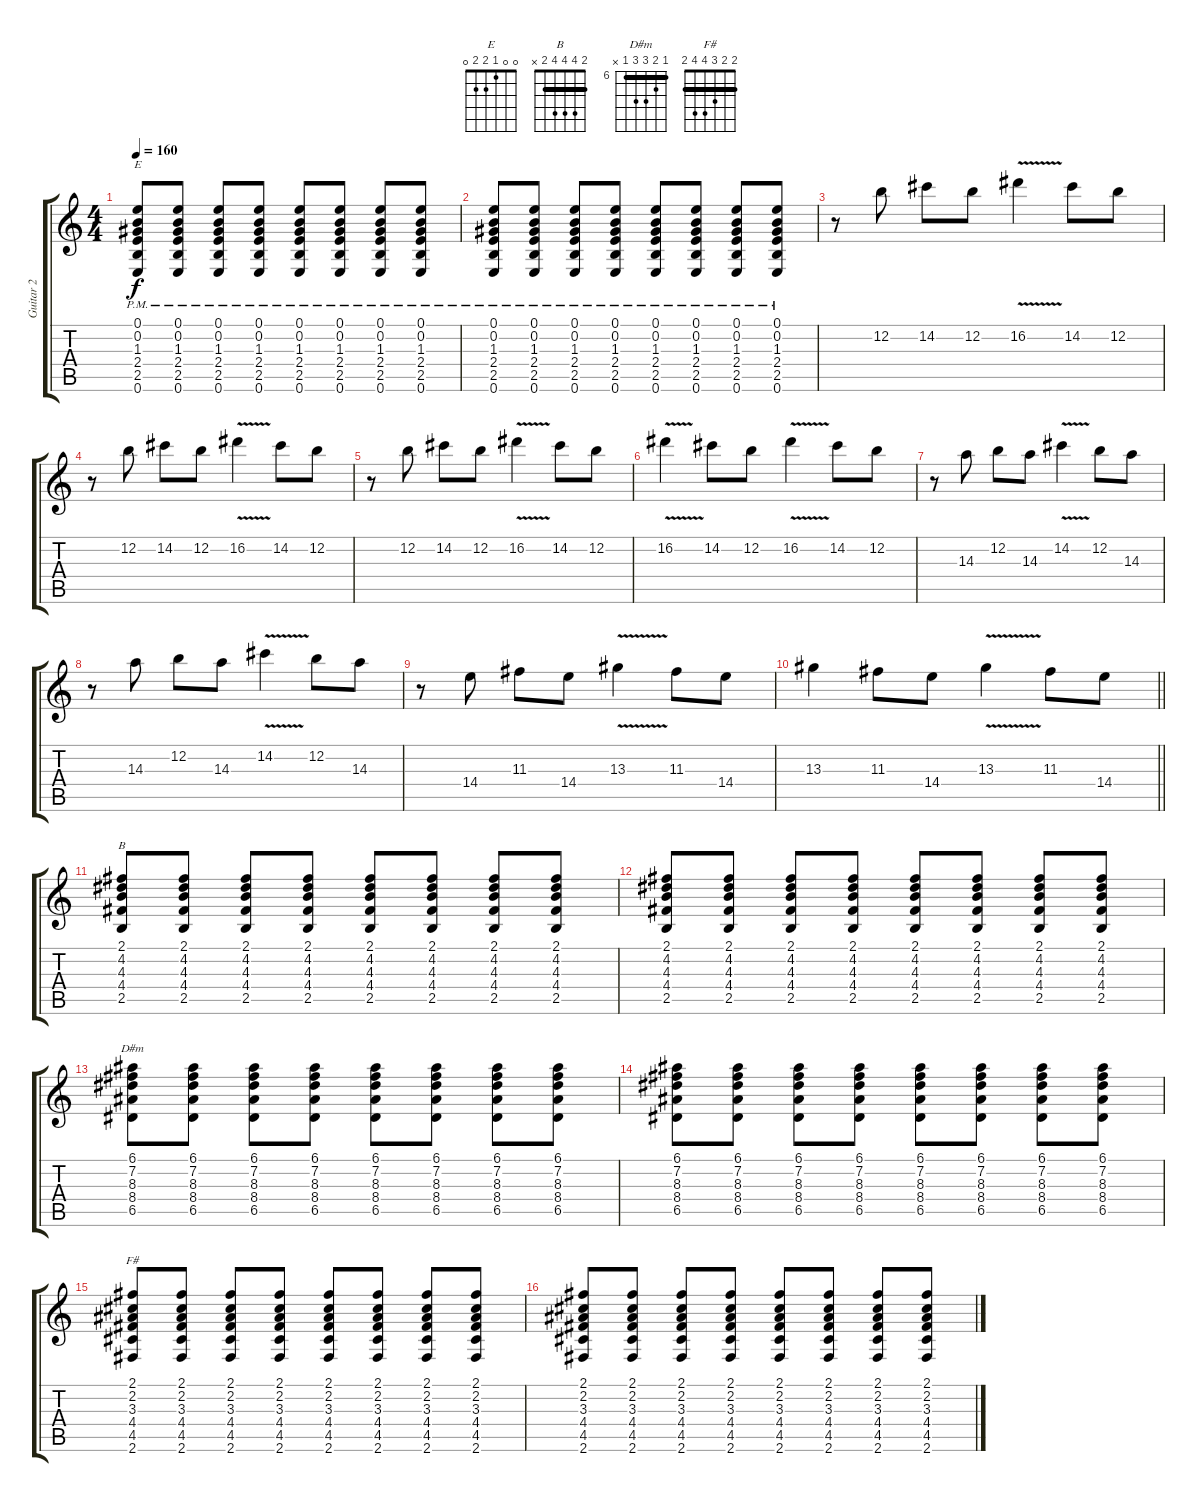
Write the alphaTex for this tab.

\track ("Guitar 2" "Guitar 2") {instrument overdrivenguitar}
\staff {score tabs}
\tuning (E4 B3 G3 D3 A2 E2) {hide}
\chord ("E" 0 0 1 2 2 0)
\chord ("B" 2 4 4 4 2 x) {barre 2}
\chord ("D#m" 6 7 8 8 6 x) {firstfret 6 barre 6}
\chord ("F#" 2 2 3 4 4 2) {barre 2}
\ts (4 4)
\tempo 160
\clef g2
\ks c
(0.1{pm} 0.2{pm} 1.3{pm} 2.4{pm} 2.5{pm} 0.6{pm}).8{ch "E" dy f} (0.1{pm} 0.2{pm} 1.3{pm} 2.4{pm} 2.5{pm} 0.6{pm}).8 (0.1{pm} 0.2{pm} 1.3{pm} 2.4{pm} 2.5{pm} 0.6{pm}).8 (0.1{pm} 0.2{pm} 1.3{pm} 2.4{pm} 2.5{pm} 0.6{pm}).8 (0.1{pm} 0.2{pm} 1.3{pm} 2.4{pm} 2.5{pm} 0.6{pm}).8 (0.1{pm} 0.2{pm} 1.3{pm} 2.4{pm} 2.5{pm} 0.6{pm}).8 (0.1{pm} 0.2{pm} 1.3{pm} 2.4{pm} 2.5{pm} 0.6{pm}).8 (0.1{pm} 0.2{pm} 1.3{pm} 2.4{pm} 2.5{pm} 0.6{pm}).8 |
(0.1{pm} 0.2{pm} 1.3{pm} 2.4{pm} 2.5{pm} 0.6{pm}).8 (0.1{pm} 0.2{pm} 1.3{pm} 2.4{pm} 2.5{pm} 0.6{pm}).8 (0.1{pm} 0.2{pm} 1.3{pm} 2.4{pm} 2.5{pm} 0.6{pm}).8 (0.1{pm} 0.2{pm} 1.3{pm} 2.4{pm} 2.5{pm} 0.6{pm}).8 (0.1{pm} 0.2{pm} 1.3{pm} 2.4{pm} 2.5{pm} 0.6{pm}).8 (0.1{pm} 0.2{pm} 1.3{pm} 2.4{pm} 2.5{pm} 0.6{pm}).8 (0.1{pm} 0.2{pm} 1.3{pm} 2.4{pm} 2.5{pm} 0.6{pm}).8 (0.1{pm} 0.2{pm} 1.3{pm} 2.4{pm} 2.5{pm} 0.6{pm}).8 |
r.8{volume 12} 12.2.8 14.2.8 12.2.8 16.2{v}.4 14.2.8 12.2.8 |
r.8 12.2.8 14.2.8 12.2.8 16.2{v}.4 14.2.8 12.2.8 |
r.8 12.2.8 14.2.8 12.2.8 16.2{v}.4 14.2.8 12.2.8 |
16.2{v}.4 14.2.8 12.2.8 16.2{v}.4 14.2.8 12.2.8 |
r.8 14.3.8 12.2.8 14.3.8 14.2{v}.4 12.2.8 14.3.8 |
r.8 14.3.8 12.2.8 14.3.8 14.2{v}.4 12.2.8 14.3.8 |
r.8 14.4.8 11.3.8 14.4.8 13.3{v}.4 11.3.8 14.4.8 |
\barLineRight lightlight
13.3.4 11.3.8 14.4.8 13.3{v}.4 11.3.8 14.4.8 |
(2.1 4.2 4.3 4.4 2.5).8{ch "B" volume 8} (2.1 4.2 4.3 4.4 2.5).8 (2.1 4.2 4.3 4.4 2.5).8 (2.1 4.2 4.3 4.4 2.5).8 (2.1 4.2 4.3 4.4 2.5).8 (2.1 4.2 4.3 4.4 2.5).8 (2.1 4.2 4.3 4.4 2.5).8 (2.1 4.2 4.3 4.4 2.5).8 |
(2.1 4.2 4.3 4.4 2.5).8 (2.1 4.2 4.3 4.4 2.5).8 (2.1 4.2 4.3 4.4 2.5).8 (2.1 4.2 4.3 4.4 2.5).8 (2.1 4.2 4.3 4.4 2.5).8 (2.1 4.2 4.3 4.4 2.5).8 (2.1 4.2 4.3 4.4 2.5).8 (2.1 4.2 4.3 4.4 2.5).8 |
(6.1 7.2 8.3 8.4 6.5).8{ch "D#m"} (6.1 7.2 8.3 8.4 6.5).8 (6.1 7.2 8.3 8.4 6.5).8 (6.1 7.2 8.3 8.4 6.5).8 (6.1 7.2 8.3 8.4 6.5).8 (6.1 7.2 8.3 8.4 6.5).8 (6.1 7.2 8.3 8.4 6.5).8 (6.1 7.2 8.3 8.4 6.5).8 |
(6.1 7.2 8.3 8.4 6.5).8 (6.1 7.2 8.3 8.4 6.5).8 (6.1 7.2 8.3 8.4 6.5).8 (6.1 7.2 8.3 8.4 6.5).8 (6.1 7.2 8.3 8.4 6.5).8 (6.1 7.2 8.3 8.4 6.5).8 (6.1 7.2 8.3 8.4 6.5).8 (6.1 7.2 8.3 8.4 6.5).8 |
(2.1 2.2 3.3 4.4 4.5 2.6).8{ch "F#"} (2.1 2.2 3.3 4.4 4.5 2.6).8 (2.1 2.2 3.3 4.4 4.5 2.6).8 (2.1 2.2 3.3 4.4 4.5 2.6).8 (2.1 2.2 3.3 4.4 4.5 2.6).8 (2.1 2.2 3.3 4.4 4.5 2.6).8 (2.1 2.2 3.3 4.4 4.5 2.6).8 (2.1 2.2 3.3 4.4 4.5 2.6).8 |
(2.1 2.2 3.3 4.4 4.5 2.6).8 (2.1 2.2 3.3 4.4 4.5 2.6).8 (2.1 2.2 3.3 4.4 4.5 2.6).8 (2.1 2.2 3.3 4.4 4.5 2.6).8 (2.1 2.2 3.3 4.4 4.5 2.6).8 (2.1 2.2 3.3 4.4 4.5 2.6).8 (2.1 2.2 3.3 4.4 4.5 2.6).8 (2.1 2.2 3.3 4.4 4.5 2.6).8
